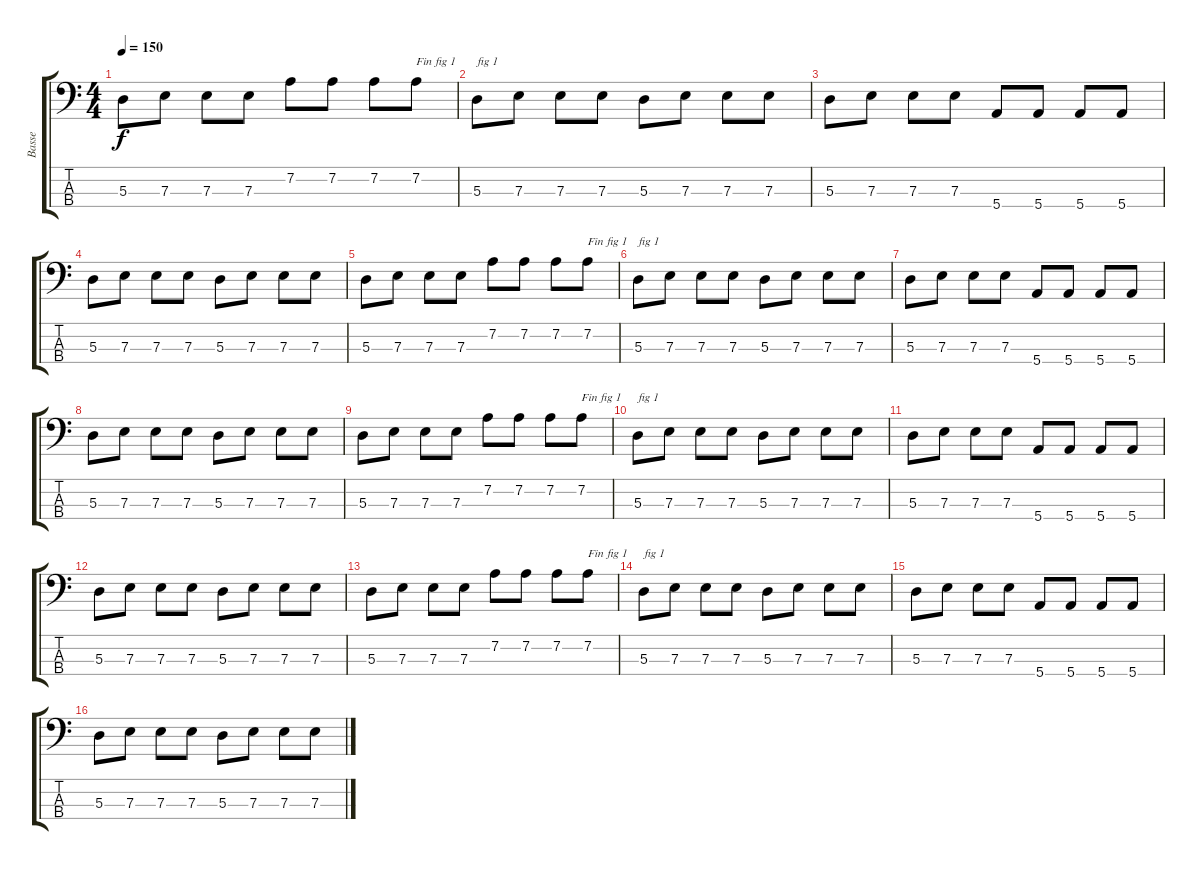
\track ("Basse" "Basse") {instrument slapbass2}
\staff {score tabs}
\tuning (G2 D2 A1 E1) {hide}
\ts (4 4)
\tempo 150
\clef f4
\ks c
5.3.8{dy f} 7.3.8 7.3.8 7.3.8 7.2.8 7.2.8 7.2.8 7.2.8{txt "Fin fig 1"} |
5.3.8{txt "fig 1"} 7.3.8 7.3.8 7.3.8 5.3.8 7.3.8 7.3.8 7.3.8 |
5.3.8 7.3.8 7.3.8 7.3.8 5.4.8 5.4.8 5.4.8 5.4.8 |
5.3.8 7.3.8 7.3.8 7.3.8 5.3.8 7.3.8 7.3.8 7.3.8 |
5.3.8 7.3.8 7.3.8 7.3.8 7.2.8 7.2.8 7.2.8 7.2.8{txt "Fin fig 1"} |
5.3.8{txt "fig 1"} 7.3.8 7.3.8 7.3.8 5.3.8 7.3.8 7.3.8 7.3.8 |
5.3.8 7.3.8 7.3.8 7.3.8 5.4.8 5.4.8 5.4.8 5.4.8 |
5.3.8 7.3.8 7.3.8 7.3.8 5.3.8 7.3.8 7.3.8 7.3.8 |
5.3.8 7.3.8 7.3.8 7.3.8 7.2.8 7.2.8 7.2.8 7.2.8{txt "Fin fig 1"} |
5.3.8{txt "fig 1"} 7.3.8 7.3.8 7.3.8 5.3.8 7.3.8 7.3.8 7.3.8 |
5.3.8 7.3.8 7.3.8 7.3.8 5.4.8 5.4.8 5.4.8 5.4.8 |
5.3.8 7.3.8 7.3.8 7.3.8 5.3.8 7.3.8 7.3.8 7.3.8 |
5.3.8 7.3.8 7.3.8 7.3.8 7.2.8 7.2.8 7.2.8 7.2.8{txt "Fin fig 1"} |
5.3.8{txt "fig 1"} 7.3.8 7.3.8 7.3.8 5.3.8 7.3.8 7.3.8 7.3.8 |
5.3.8 7.3.8 7.3.8 7.3.8 5.4.8 5.4.8 5.4.8 5.4.8 |
5.3.8 7.3.8 7.3.8 7.3.8 5.3.8 7.3.8 7.3.8 7.3.8
